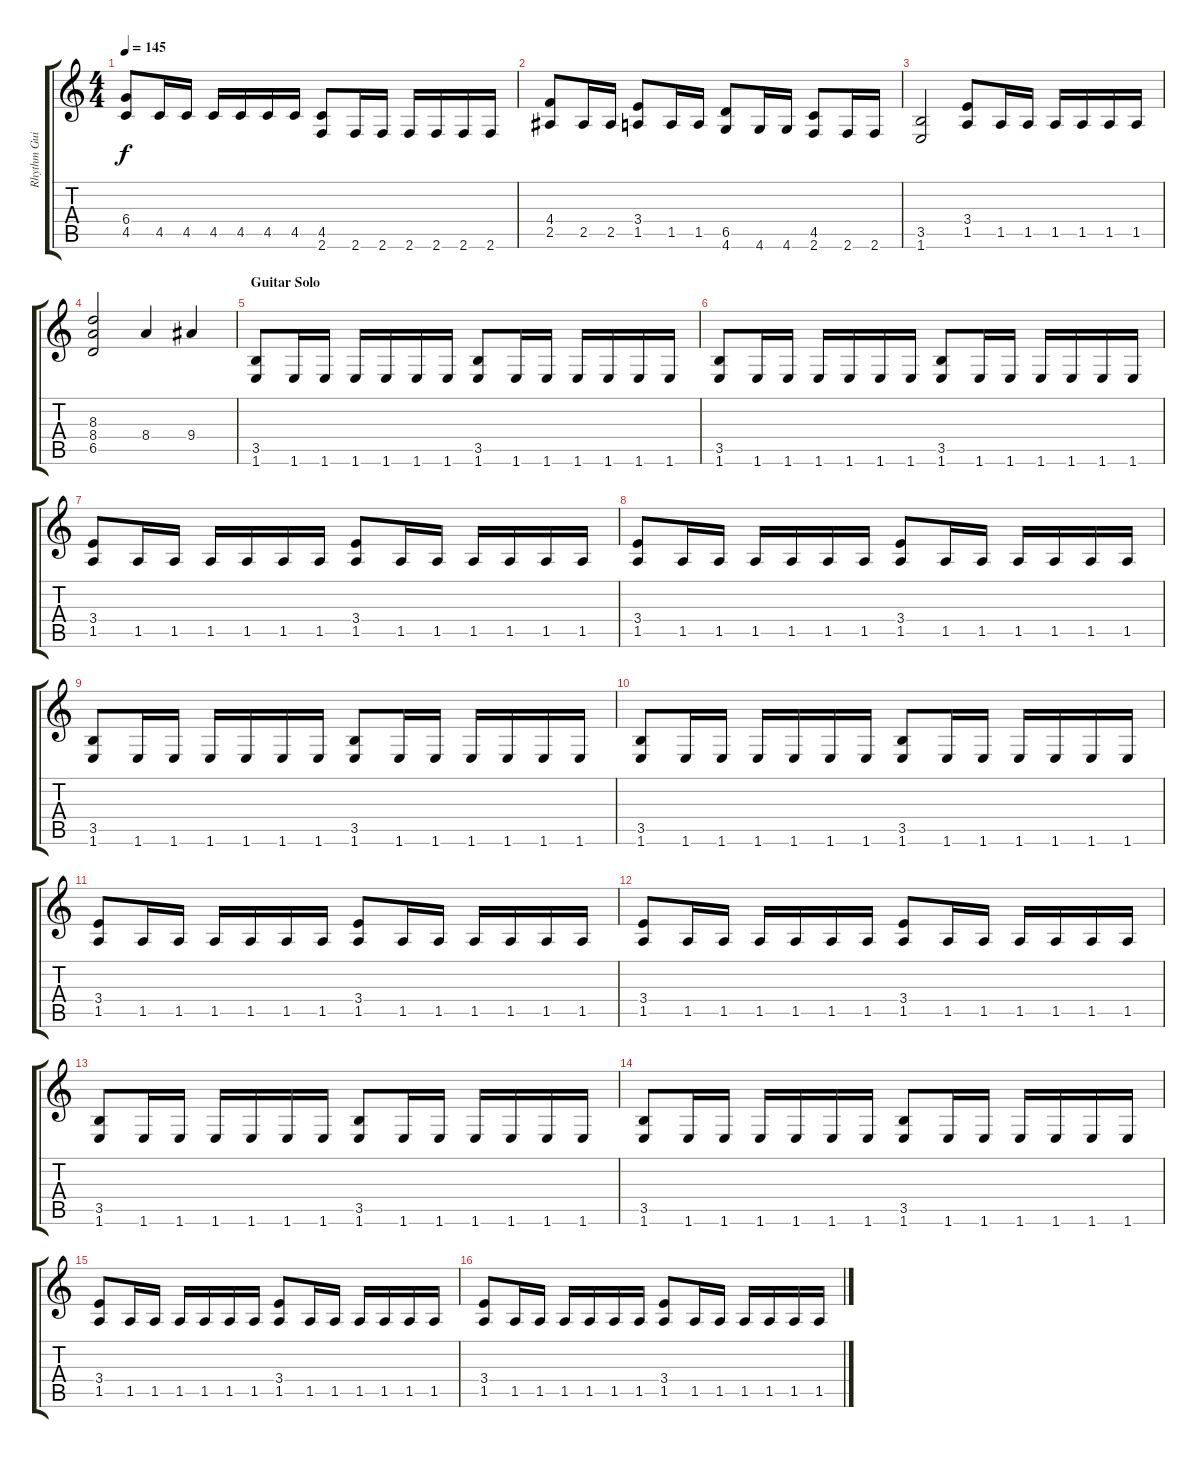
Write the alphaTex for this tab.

\track ("Rhythm Guitar 2" "Rhythm Gui") {instrument distortionguitar}
\staff {score tabs}
\tuning (Eb4 Bb3 Gb3 Db3 Ab2 Eb2) {hide}
\ts (4 4)
\tempo 145
\clef g2
\ks c
(6.4 4.5).8{dy f} 4.5.16 4.5.16 4.5.16 4.5.16 4.5.16 4.5.16 (4.5 2.6).8 2.6.16 2.6.16 2.6.16 2.6.16 2.6.16 2.6.16 |
(4.4 2.5).8 2.5.16 2.5.16 (3.4 1.5).8 1.5.16 1.5.16 (6.5 4.6).8 4.6.16 4.6.16 (4.5 2.6).8 2.6.16 2.6.16 |
(3.5 1.6).2 (3.4 1.5).8 1.5.16 1.5.16 1.5.16 1.5.16 1.5.16 1.5.16 |
(8.3 8.4 6.5).2 8.4.4 9.4.4 |
\section ("" "Guitar Solo")
(3.5 1.6).8 1.6.16 1.6.16 1.6.16 1.6.16 1.6.16 1.6.16 (3.5 1.6).8 1.6.16 1.6.16 1.6.16 1.6.16 1.6.16 1.6.16 |
(3.5 1.6).8 1.6.16 1.6.16 1.6.16 1.6.16 1.6.16 1.6.16 (3.5 1.6).8 1.6.16 1.6.16 1.6.16 1.6.16 1.6.16 1.6.16 |
(3.4 1.5).8 1.5.16 1.5.16 1.5.16 1.5.16 1.5.16 1.5.16 (3.4 1.5).8 1.5.16 1.5.16 1.5.16 1.5.16 1.5.16 1.5.16 |
(3.4 1.5).8 1.5.16 1.5.16 1.5.16 1.5.16 1.5.16 1.5.16 (3.4 1.5).8 1.5.16 1.5.16 1.5.16 1.5.16 1.5.16 1.5.16 |
(3.5 1.6).8 1.6.16 1.6.16 1.6.16 1.6.16 1.6.16 1.6.16 (3.5 1.6).8 1.6.16 1.6.16 1.6.16 1.6.16 1.6.16 1.6.16 |
(3.5 1.6).8 1.6.16 1.6.16 1.6.16 1.6.16 1.6.16 1.6.16 (3.5 1.6).8 1.6.16 1.6.16 1.6.16 1.6.16 1.6.16 1.6.16 |
(3.4 1.5).8 1.5.16 1.5.16 1.5.16 1.5.16 1.5.16 1.5.16 (3.4 1.5).8 1.5.16 1.5.16 1.5.16 1.5.16 1.5.16 1.5.16 |
(3.4 1.5).8 1.5.16 1.5.16 1.5.16 1.5.16 1.5.16 1.5.16 (3.4 1.5).8 1.5.16 1.5.16 1.5.16 1.5.16 1.5.16 1.5.16 |
(3.5 1.6).8 1.6.16 1.6.16 1.6.16 1.6.16 1.6.16 1.6.16 (3.5 1.6).8 1.6.16 1.6.16 1.6.16 1.6.16 1.6.16 1.6.16 |
(3.5 1.6).8 1.6.16 1.6.16 1.6.16 1.6.16 1.6.16 1.6.16 (3.5 1.6).8 1.6.16 1.6.16 1.6.16 1.6.16 1.6.16 1.6.16 |
(3.4 1.5).8 1.5.16 1.5.16 1.5.16 1.5.16 1.5.16 1.5.16 (3.4 1.5).8 1.5.16 1.5.16 1.5.16 1.5.16 1.5.16 1.5.16 |
(3.4 1.5).8 1.5.16 1.5.16 1.5.16 1.5.16 1.5.16 1.5.16 (3.4 1.5).8 1.5.16 1.5.16 1.5.16 1.5.16 1.5.16 1.5.16
